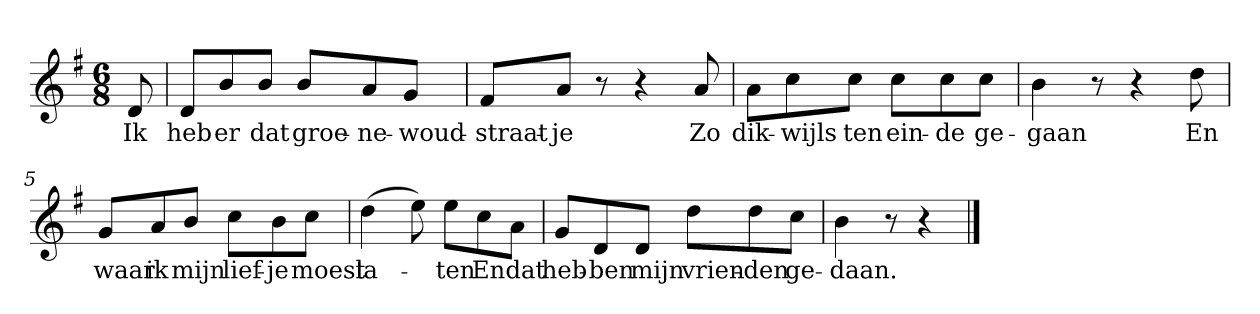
**kern	**text
*part1	*part1
*staff1	*staff1
*clefG2	*
*k[f#]	*
*G:	*
*M6/8	*
*MM120	*
=	=
8d	Ik
=1	=1
8d/L	heb
8b/	er
8b/J	dat
8b/L	groe-
8a/	-ne-
8g/J	-woud-
=2	=2
8f#/L	-straat-
8a/J	-je
8r	.
4r	.
8a	Zo
=3	=3
8a\L	dik-
8cc\	-wijls
8cc\J	ten
8cc\L	ein-
8cc\	-de
8cc\J	ge-
=4	=4
4b	-gaan
8r	.
4r	.
8dd	En
=5	=5
8g/L	waar
8a/	ik
8b/J	mijn
8cc\L	lief-
8b\	-je
8cc\J	moest
=6	=6
(4dd	la-
8ee)	.
8ee\L	-ten
8cc\	En
8a\J	dat
=7	=7
8g/L	heb-
8d/	-ben
8d/J	mijn
8dd\L	vrien-
8dd\	-den
8cc\J	ge-
=8	=8
4b	-daan.
8r	.
4r	.
==	==
*-	*-
